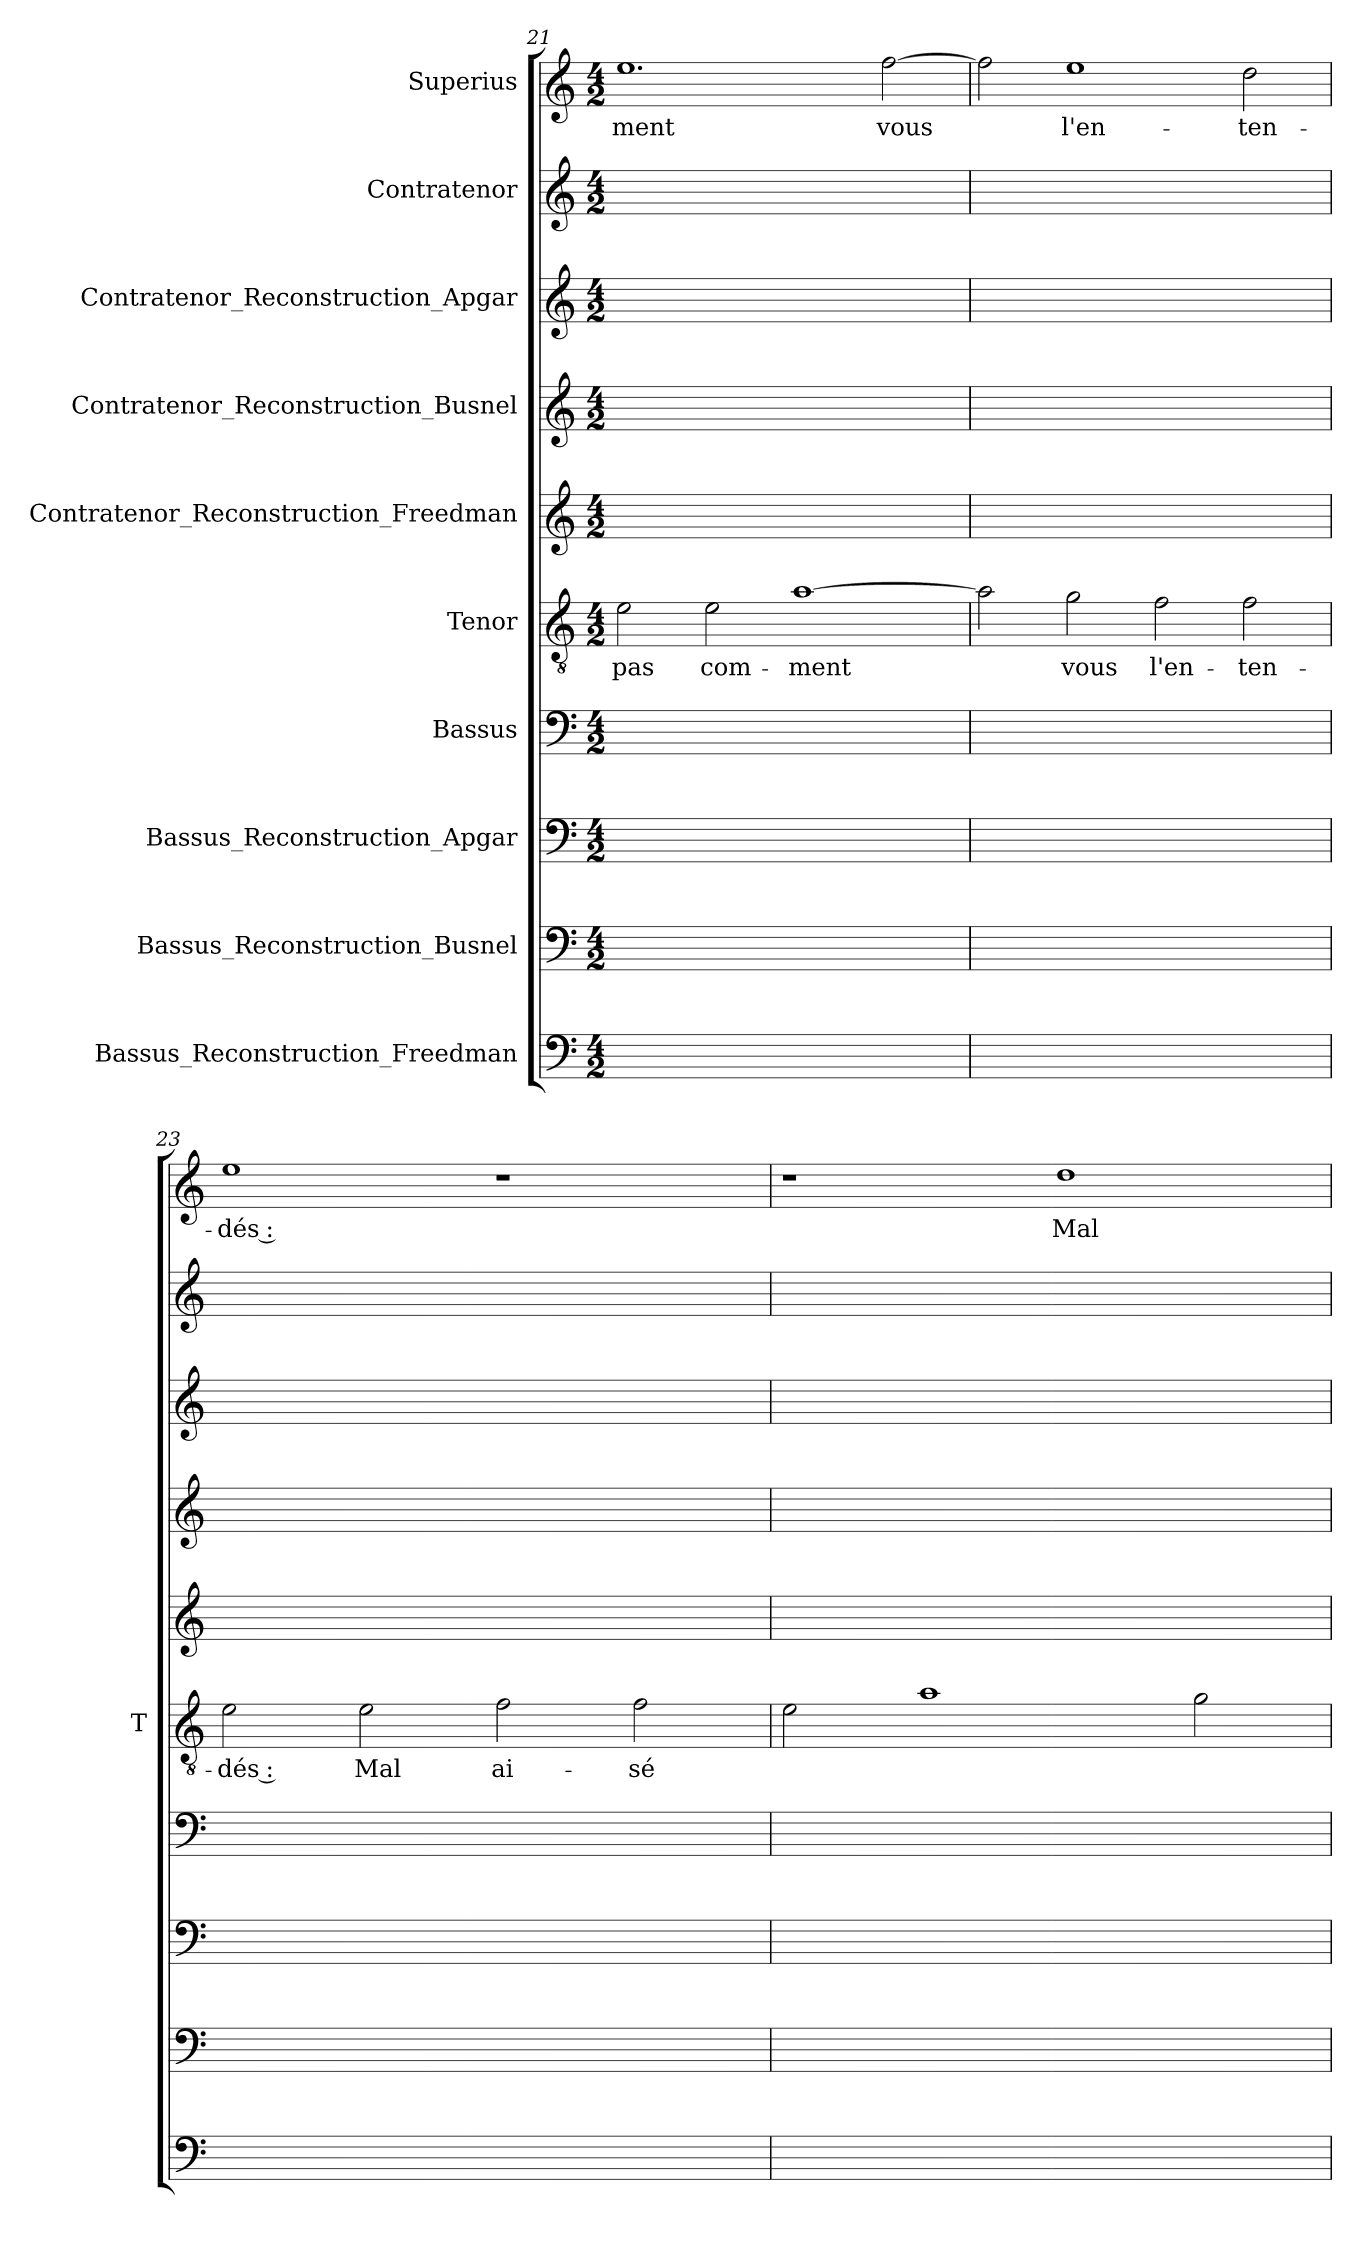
**kern	**kern	**kern	**kern	**kern	**text	**kern	**kern	**kern	**kern	**kern	**text
*part10	*part9	*part8	*part7	*part6	*part6	*part5	*part4	*part3	*part2	*part1	*part1
*staff10	*staff9	*staff8	*staff7	*staff6	*staff6	*staff5	*staff4	*staff3	*staff2	*staff1	*staff1
*I"Bassus_Reconstruction_Freedman	*I"Bassus_Reconstruction_Busnel	*I"Bassus_Reconstruction_Apgar	*I"Bassus	*I"Tenor	*	*I"Contratenor_Reconstruction_Freedman	*I"Contratenor_Reconstruction_Busnel	*I"Contratenor_Reconstruction_Apgar	*I"Contratenor	*I"Superius	*
*	*	*	*	*I'T	*	*	*	*	*	*	*
*clefF4	*clefF4	*clefF4	*clefF4	*clefGv2	*	*clefG2	*clefG2	*clefG2	*clefG2	*clefG2	*
*k[]	*k[]	*k[]	*k[]	*k[]	*	*k[]	*k[]	*k[]	*k[]	*k[]	*
*M4/2	*M4/2	*M4/2	*M4/2	*M4/2	*	*M4/2	*M4/2	*M4/2	*M4/2	*M4/2	*
=21	=21	=21	=21	=21	=21	=21	=21	=21	=21	=21	=21
0ryy	0ryy	0ryy	0ryy	2e	-pas	0ryy	0ryy	0ryy	0ryy	1.ee	-ment
.	.	.	.	2e	com-	.	.	.	.	.	.
.	.	.	.	[1a	-ment	.	.	.	.	.	.
.	.	.	.	.	.	.	.	.	.	[2ff	-vous
=22	=22	=22	=22	=22	=22	=22	=22	=22	=22	=22	=22
0ryy	0ryy	0ryy	0ryy	2a]	.	0ryy	0ryy	0ryy	0ryy	2ff]	.
.	.	.	.	2g	-vous	.	.	.	.	1ee	l'en-
.	.	.	.	2f	l'en-	.	.	.	.	.	.
.	.	.	.	2f	ten-	.	.	.	.	2dd	ten-
=23	=23	=23	=23	=23	=23	=23	=23	=23	=23	=23	=23
0ryy	0ryy	0ryy	0ryy	2e	-dés :	0ryy	0ryy	0ryy	0ryy	1ee	-dés :
.	.	.	.	2e	-Mal	.	.	.	.	.	.
.	.	.	.	2f	ai-	.	.	.	.	1r	.
.	.	.	.	2f	-sé	.	.	.	.	.	.
=24	=24	=24	=24	=24	=24	=24	=24	=24	=24	=24	=24
0ryy	0ryy	0ryy	0ryy	2e	.	0ryy	0ryy	0ryy	0ryy	1r	.
.	.	.	.	1a	.	.	.	.	.	.	.
.	.	.	.	.	.	.	.	.	.	1dd	-Mal
.	.	.	.	2g	.	.	.	.	.	.	.
=	=	=	=	=	=	=	=	=	=	=	=
*-	*-	*-	*-	*-	*-	*-	*-	*-	*-	*-	*-
